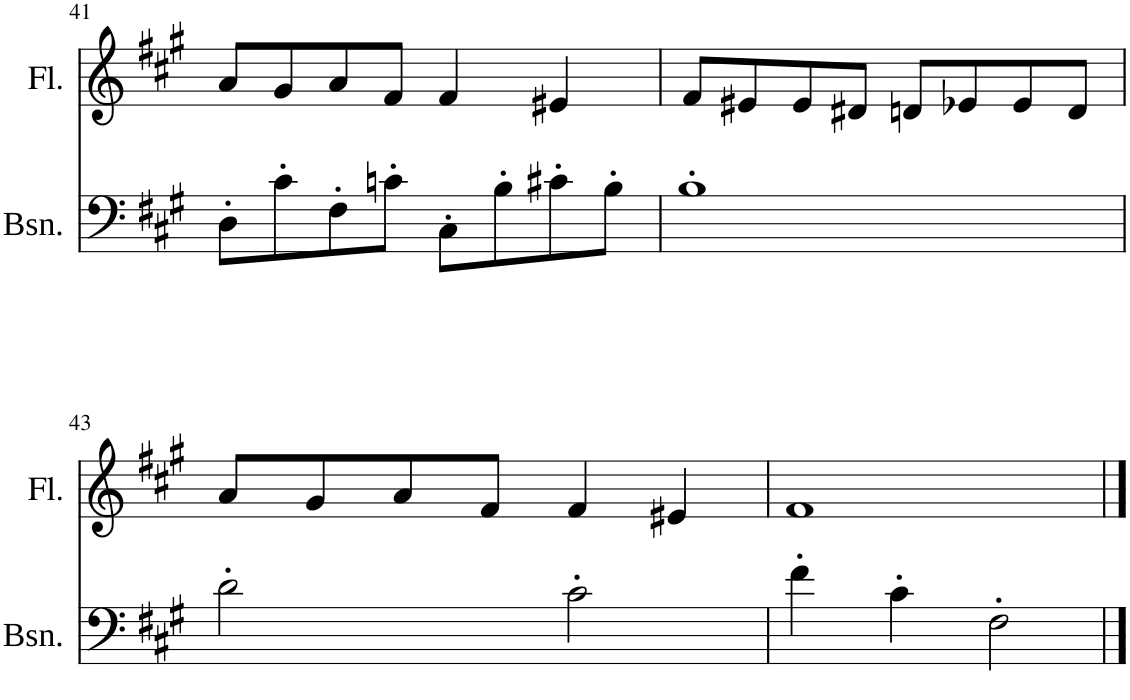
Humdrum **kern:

**kern	**kern
*part2	*part1
*staff2	*staff1
*I"Bassoon	*I"Flute
*I'Bsn.	*I'Fl.
!!LO:PB:g=z
*clefF4	*clefG2
*k[f#c#g#]	*k[f#c#g#]
*M4/4	*M4/4
=41	=41
8D'\L	8a/L
8c#'\	8g#/
8F#'\	8a/
8cn'\J	8f#/J
8C#'\L	4f#/
8B'\	.
8c#X'\	4e#X/
8B'\J	.
=42	=42
1B'	8f#/L
.	8e#X/
.	8e#/
.	8d#X/J
.	8dn/L
.	8e-X/
.	8e-/
.	8d/J
!!LO:LB:g=z
=43	=43
2d'\	8a/L
.	8g#/
.	8a/
.	8f#/J
2c#'\	4f#/
.	4e#X/
=44	=44
4f#'\	1f#
4c#'\	.
2F#'\	.
==	==
*-	*-
